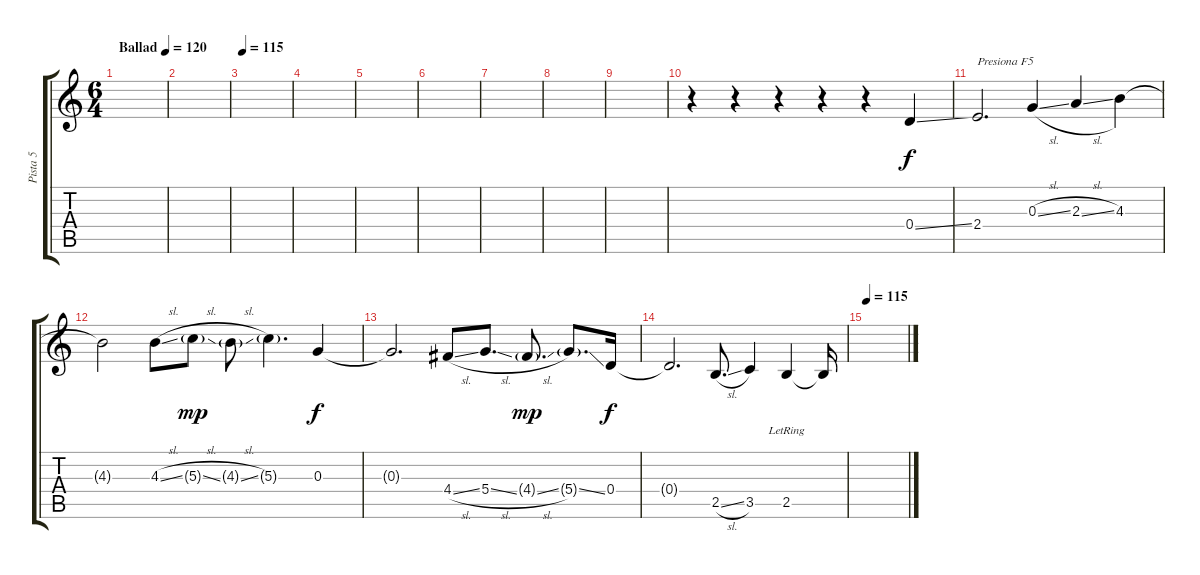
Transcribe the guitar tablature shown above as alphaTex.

\track ("Pista 5" "Pista 5") {instrument overdrivenguitar}
\staff {score tabs}
\tuning (E4 B3 G3 D3 A2 E2) {hide}
\ts (6 4)
\tempo (120 "Ballad")
\clef g2
\ks c
|
|
\tempo 115
|
|
|
|
|
|
|
r.4 r.4 r.4 r.4 r.4 0.4{ss}.4 |
2.4.2{d txt "Presiona F5"} 0.3{sl}.4 2.3{sl}.4 4.3.4 |
4.3{t}.2 4.3{sl}.8 5.3{sl g}.8{dy mp} 4.3{sl g}.8 5.3{g}.4{d} 0.3.4{dy f} |
0.3{t}.2{d} 4.4{sl}.8 5.4{sl}.8{d} 4.4{sl g}.8{d dy mp} 5.4{ss g}.8{d} 0.4.16{dy f} |
0.4{t}.2{d} 2.5{sl}.8{d} 3.5.4 2.5{lr}.4 2.5{t}.16 |
\tempo 115
